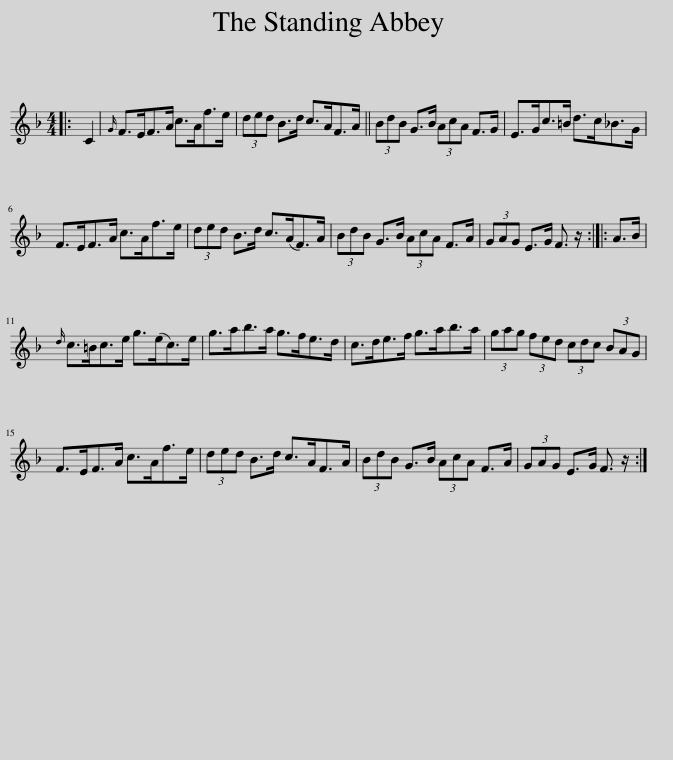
X:1
L:1/8
M:4/4
I:linebreak $
K:F
V:1 treble
V:1
|: C2 |{G} F>EF>A c>Af>e | (3ded B>d c>AF>A || (3BdB G>B (3AcA F>G | E>Gc>=B d>c_B>G |$ %5
 F>EF>A c>Af>e | (3ded B>d c>(AF>)A | (3BdB G>B (3AcA F>A | (3GAG E>G F3/2 z/ :: A>B |$ %10
{d} c>=Bc>e g>(ec>)e | g>ab>a g>fe>d | c>de>f g>ab>a | (3gag (3fed (3cdc (3BAG |$ F>EF>A c>Af>e | %15
 (3ded B>d c>AF>A | (3BdB G>B (3AcA F>A | (3GAG E>G F3/2 z/ :| %18
